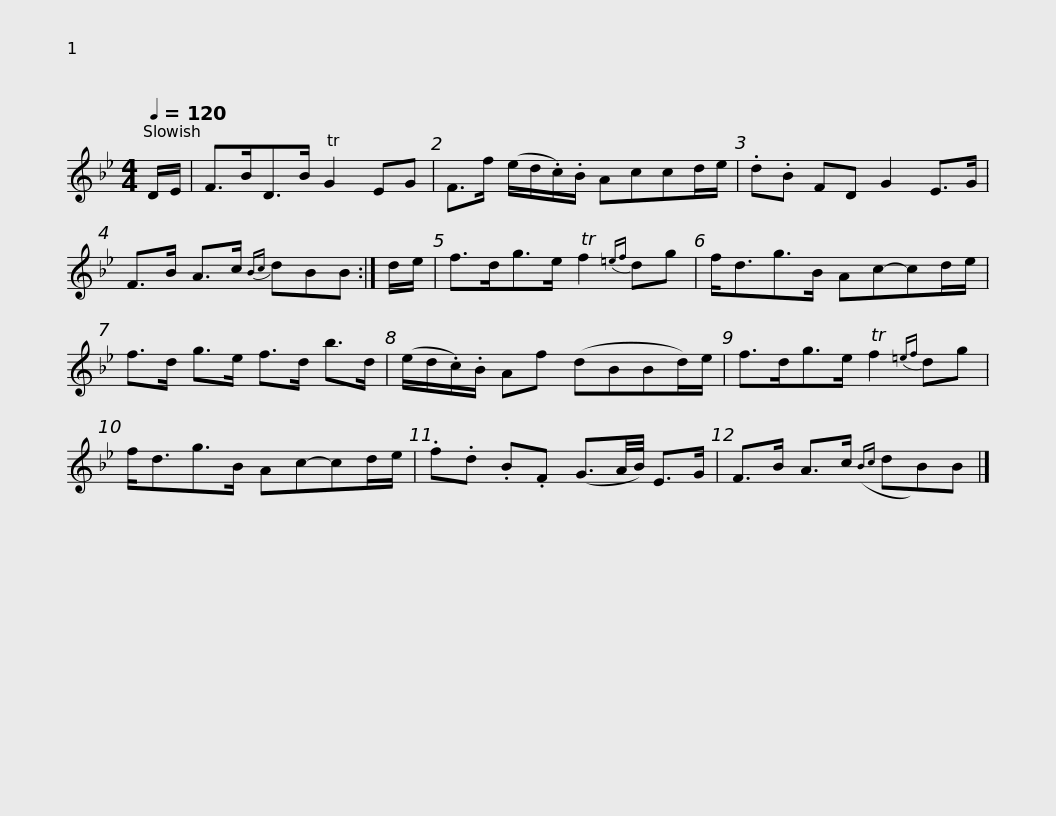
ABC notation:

X:1
L:1/8
Q:1/4=120
M:4/4
I:linebreak $
K:Bb
V:1 treble
V:1
 D/E/ | F>BD>B TG2 EG | F>f (e/d/.c/).B/ Accd/e/ | .d.B FD G2 E>G | F>B A>c{Bc} dBB :| %5
 d/e/ |$ f>dg>e Tf2{=ef} dg | f<dg>B Ac-cd/e/ | f>d g>e f>d b>d | (e/d/.c/).B/ Af (dBBd/)e/ |$ %10
 f>dg>e Tf2{=ef} dg | f<dg>B Ac-cd/e/ | .f.d .B.F (G3/2A/4B/4) E>G | F>B A>c({Bc} dB)B |] %14
